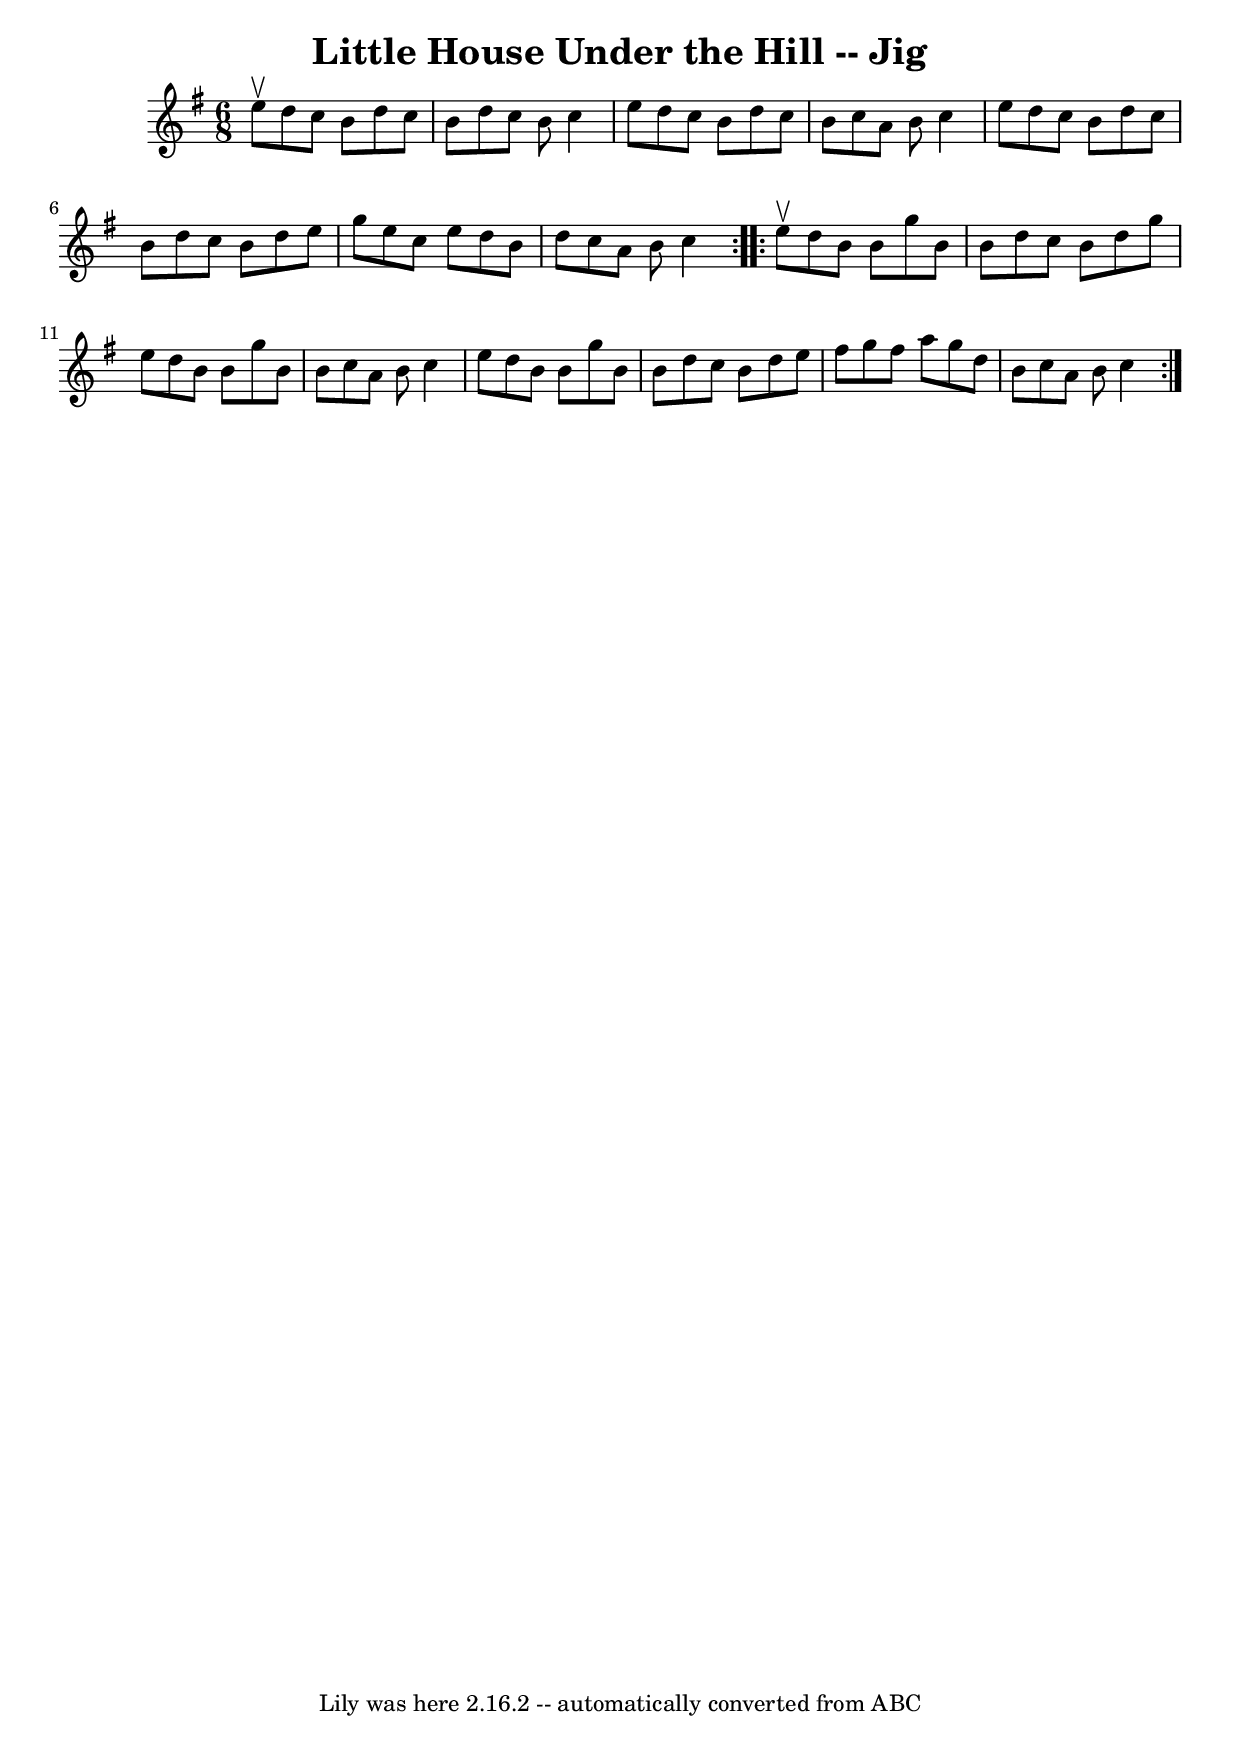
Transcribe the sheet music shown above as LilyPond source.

\version "2.7.40"
\include "Mammoth.ily"
\header {
	%% book = "Ryan's Mammoth Collection"
	crossRefNumber = "1"
	footnotes = "\\\\87 447"
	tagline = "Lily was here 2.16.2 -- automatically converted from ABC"
	title = "Little House Under the Hill -- Jig"
}
voicedefault =  {
\set Score.defaultBarType = "empty"

\repeat volta 2 {
\time 6/8 \key g \major e''8^\upbow |
 d''8 c''8 b'8 d''8 
 c''8 b'8    |
 d''8 c''8 b'8 c''4 e''8    |
   
d''8 c''8 b'8 d''8 c''8 b'8    |
 c''8 a'8 b'8    
c''4 e''8    |
 d''8 c''8 b'8 d''8 c''8 b'8    
|
 d''8 c''8 b'8 d''8 e''8 g''8    |
 e''8    
c''8 e''8 d''8 b'8 d''8    |
 c''8 a'8 b'8 c''4  } 
    \repeat volta 2 { e''8^\upbow |
 d''8 b'8 b'8 g''8    
b'8 b'8    |
 d''8 c''8 b'8 d''8 g''8 e''8    
|
 d''8 b'8 b'8 g''8 b'8 b'8    |
 c''8 a'8   
 b'8 c''4 e''8    |
 d''8 b'8 b'8 g''8 b'8 b'8   
 |
 d''8 c''8 b'8 d''8 e''8 fis''8    |
 g''8    
fis''8 a''8 g''8 d''8 b'8    |
 c''8 a'8 b'8 c''4  
}   
}

\score{
    <<

	\context Staff="default"
	{
	    \voicedefault 
	}

    >>
	\layout {
	}
	\midi {}
}
